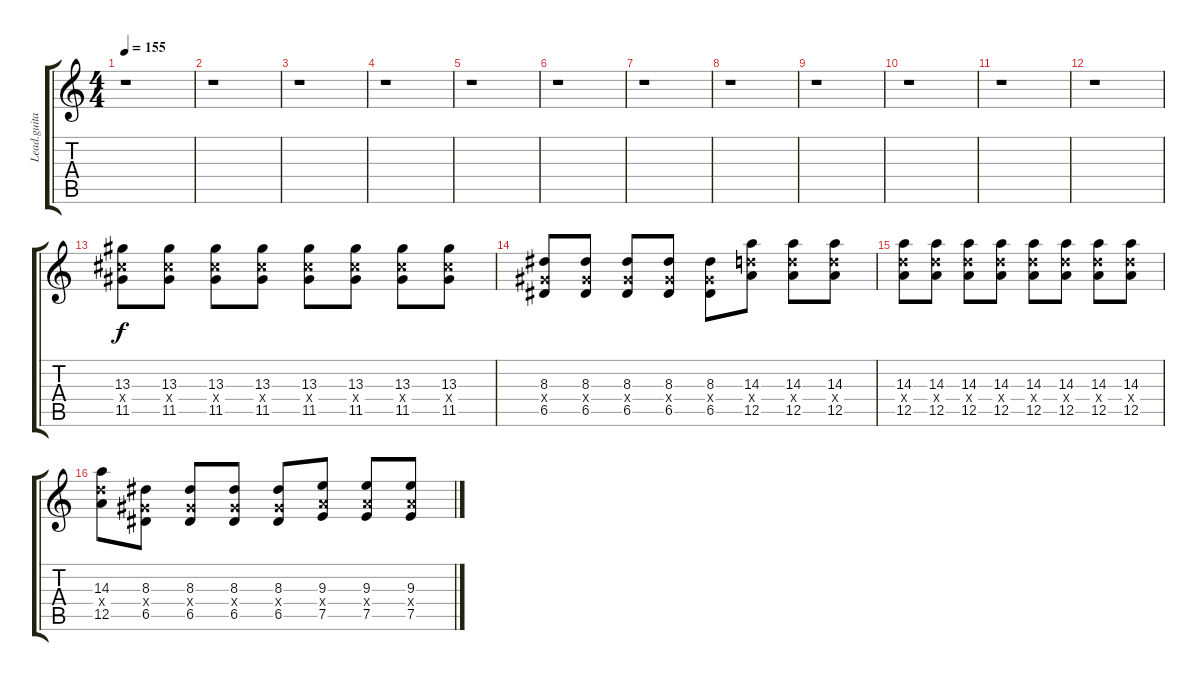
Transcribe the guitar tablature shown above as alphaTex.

\track ("Lead.guitar" "Lead.guita") {instrument distortionguitar}
\staff {score tabs}
\tuning (E4 B3 G3 D3 A2 E2) {hide}
\ts (4 4)
\tempo 155
\clef g2
\ks c
r.1{dy fff} |
r.1 |
r.1 |
r.1 |
r.1 |
r.1 |
r.1 |
r.1 |
r.1 |
r.1 |
r.1 |
r.1 |
(13.3 11.4{x} 11.5).8{dy f} (13.3 11.4{x} 11.5).8 (13.3 11.4{x} 11.5).8 (13.3 11.4{x} 11.5).8 (13.3 11.4{x} 11.5).8 (13.3 11.4{x} 11.5).8 (13.3 11.4{x} 11.5).8 (13.3 11.4{x} 11.5).8 |
(8.3 6.4{x} 6.5).8 (8.3 6.4{x} 6.5).8 (8.3 6.4{x} 6.5).8 (8.3 6.4{x} 6.5).8 (8.3 6.4{x} 6.5).8 (14.3 12.4{x} 12.5).8 (14.3 12.4{x} 12.5).8 (14.3 12.4{x} 12.5).8 |
(14.3 12.4{x} 12.5).8 (14.3 12.4{x} 12.5).8 (14.3 12.4{x} 12.5).8 (14.3 12.4{x} 12.5).8 (14.3 12.4{x} 12.5).8 (14.3 12.4{x} 12.5).8 (14.3 12.4{x} 12.5).8 (14.3 12.4{x} 12.5).8 |
(14.3 12.4{x} 12.5).8 (8.3 6.4{x} 6.5).8 (8.3 6.4{x} 6.5).8 (8.3 6.4{x} 6.5).8 (8.3 6.4{x} 6.5).8 (9.3 7.4{x} 7.5).8 (9.3 7.4{x} 7.5).8 (9.3 7.4{x} 7.5).8
